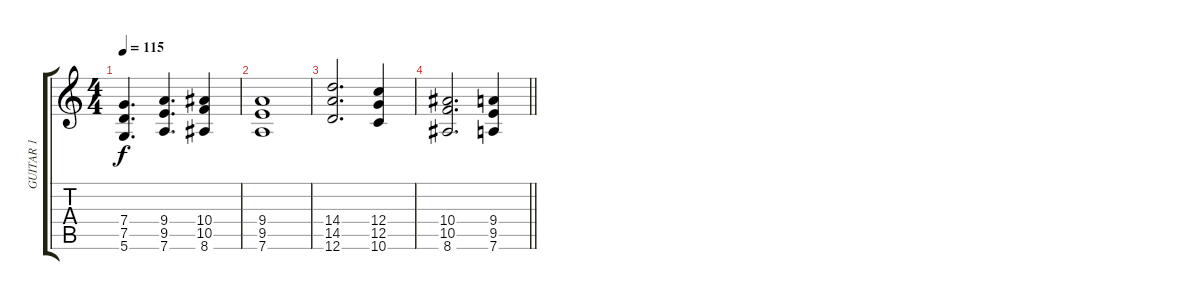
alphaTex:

\track ("GUITAR 1" "GUITAR 1") {instrument overdrivenguitar}
\staff {score tabs}
\tuning (D4 A3 F3 C3 G2 D2) {hide}
\ts (4 4)
\tempo 115
\clef g2
\ks c
(7.4 7.5 5.6).4{d dy f} (9.4 9.5 7.6).4{d} (10.4 10.5 8.6).4 |
(9.4 9.5 7.6).1 |
(14.4 14.5 12.6).2{d} (12.4 12.5 10.6).4 |
\barLineRight lightlight
(10.4 10.5 8.6).2{d volume 0} (9.4 9.5 7.6).4
